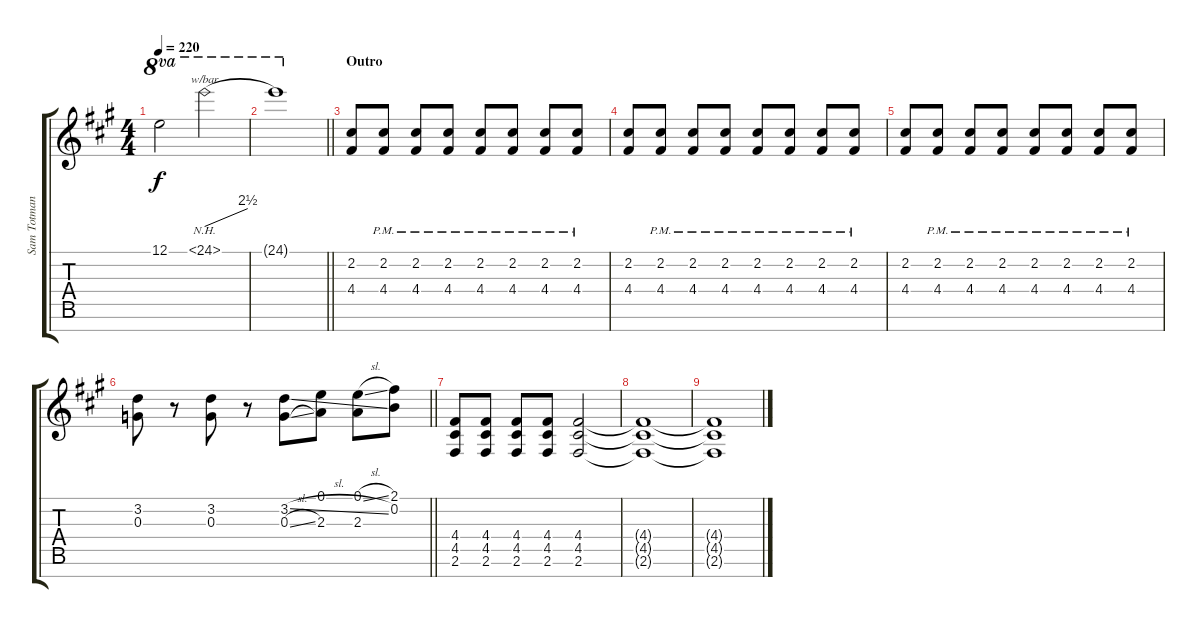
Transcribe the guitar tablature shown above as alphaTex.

\track ("Sam Totman II" "Sam Totman") {instrument distortionguitar}
\staff {score tabs}
\tuning (E4 B3 G3 D3 A2 E2 B1) {hide}
\ts (4 4)
\tempo 220
\clef g2
\ks a
12.1.2{ot 8va dy f} 24.1{nh}.2{tbe (dive default 0 0 60 10) ot 8va} |
\barLineRight lightlight
24.1{t}.1{ot 8va volume 4} |
\section ("" "Outro")
(2.2 4.4).8 (2.2{pm} 4.4{pm}).8 (2.2{pm} 4.4{pm}).8 (2.2{pm} 4.4{pm}).8 (2.2{pm} 4.4{pm}).8 (2.2{pm} 4.4{pm}).8 (2.2{pm} 4.4{pm}).8 (2.2{pm} 4.4{pm}).8 |
(2.2 4.4).8 (2.2{pm} 4.4{pm}).8 (2.2{pm} 4.4{pm}).8 (2.2{pm} 4.4{pm}).8 (2.2{pm} 4.4{pm}).8 (2.2{pm} 4.4{pm}).8 (2.2{pm} 4.4{pm}).8 (2.2{pm} 4.4{pm}).8 |
(2.2 4.4).8 (2.2{pm} 4.4{pm}).8 (2.2{pm} 4.4{pm}).8 (2.2{pm} 4.4{pm}).8 (2.2{pm} 4.4{pm}).8 (2.2{pm} 4.4{pm}).8 (2.2{pm} 4.4{pm}).8 (2.2{pm} 4.4{pm}).8 |
\barLineRight lightlight
(3.2 0.3).8 r.8 (3.2 0.3).8 r.8 (3.2{sl} 0.3{sl}).8 (0.1 2.3).8 (0.1{sl} 2.3).8 (2.1 0.2).8 |
(4.4 4.5 2.6).8 (4.4 4.5 2.6).8 (4.4 4.5 2.6).8 (4.4 4.5 2.6).8 (4.4 4.5 2.6).2 |
(4.4{t} 4.5{t} 2.6{t}).1{volume 0} |
(4.4{t} 4.5{t} 2.6{t}).1
